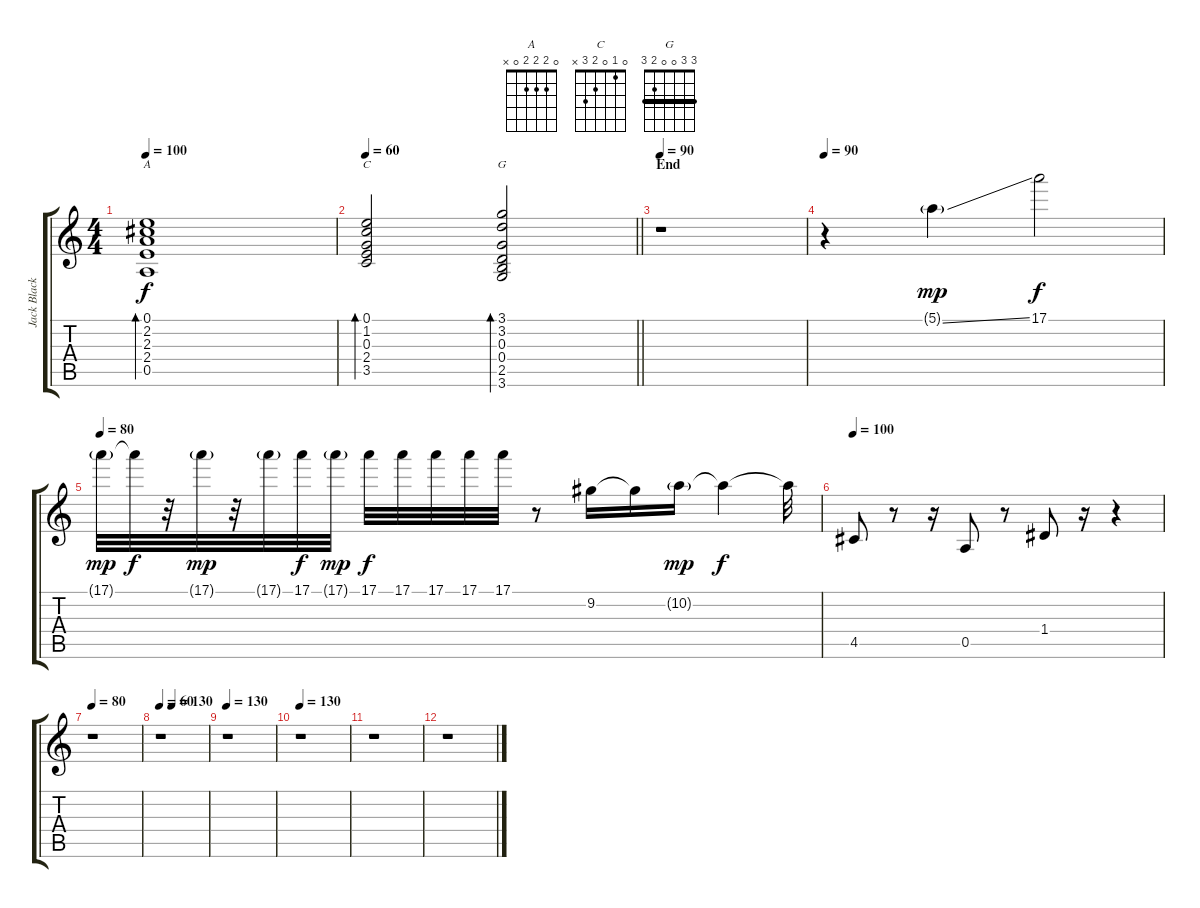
\track ("Jack Black (Backing Guitar)" "Jack Black") {instrument acousticguitarsteel}
\staff {score tabs}
\tuning (E4 B3 G3 D3 A2 E2) {hide}
\chord ("A" 0 2 2 2 0 x)
\chord ("C" 0 1 0 2 3 x)
\chord ("G" 3 3 0 0 2 3) {barre 3}
\ts (4 4)
\tempo 100
\clef g2
\ks c
(0.1 2.2 2.3 2.4 0.5).1{bd 120 ch "A" dy f volume 9} |
\tempo 60
\barLineRight lightlight
(0.1 1.2 0.3 2.4 3.5).2{bd 60 ch "C" volume 9} (3.1 3.2 0.3 0.4 2.5 3.6).2{bd 60 ch "G"} |
\section ("" "End")
\tempo 90
r.1 |
\tempo 90
r.4{volume 13 instrument acousticguitarsteel} 5.1{ss g}.4{dy mp} 17.1.2{dy f} |
\tempo 80
17.1{g}.32{dy mp} 17.1{t}.32{dy f} r.32 17.1{g}.32{dy mp} r.32 17.1{g}.32 17.1.32{dy f} 17.1{g}.32{dy mp} 17.1.32{dy f} 17.1.32 17.1.32 17.1.32 17.1.32 r.8 9.2.16 9.2{t}.16 10.2{g}.16{dy mp} 10.2{t}.4{dy f} 10.2{t}.32 |
\tempo 100
4.5.8{volume 10} r.8 r.16 0.5.8 r.8 1.4.8 r.16 r.4 |
\tempo 80
r.1 |
\tempo 60
\tempo (130 0.25)
r.1 |
\tempo 130
r.1 |
\tempo 130
r.1 |
r.1 |
r.1
